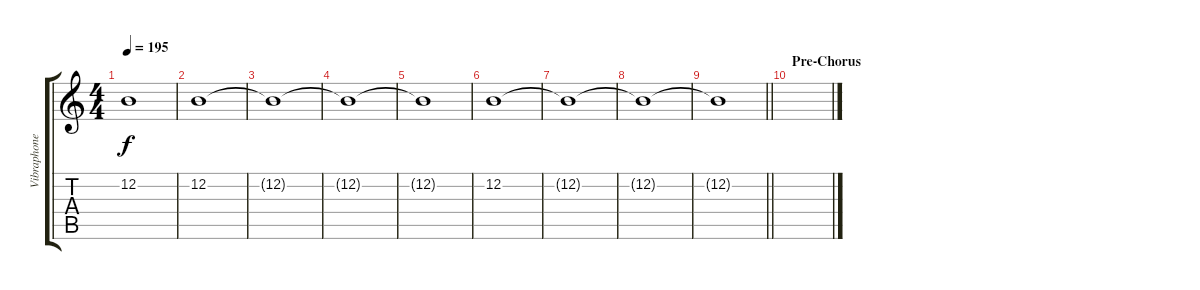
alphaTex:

\track ("Vibraphone" "Vibraphone") {instrument vibraphone}
\staff {score tabs}
\tuning (E4 B3 G3 D3 A2 E2) {hide}
\ts (4 4)
\tempo 195
\clef g2
\ks c
12.2{t}.1{dy f} |
12.2.1 |
12.2{t}.1 |
12.2{t}.1 |
12.2{t}.1 |
12.2.1 |
12.2{t}.1 |
12.2{t}.1 |
\barLineRight lightlight
12.2{t}.1 |
\section ("" "Pre-Chorus")
